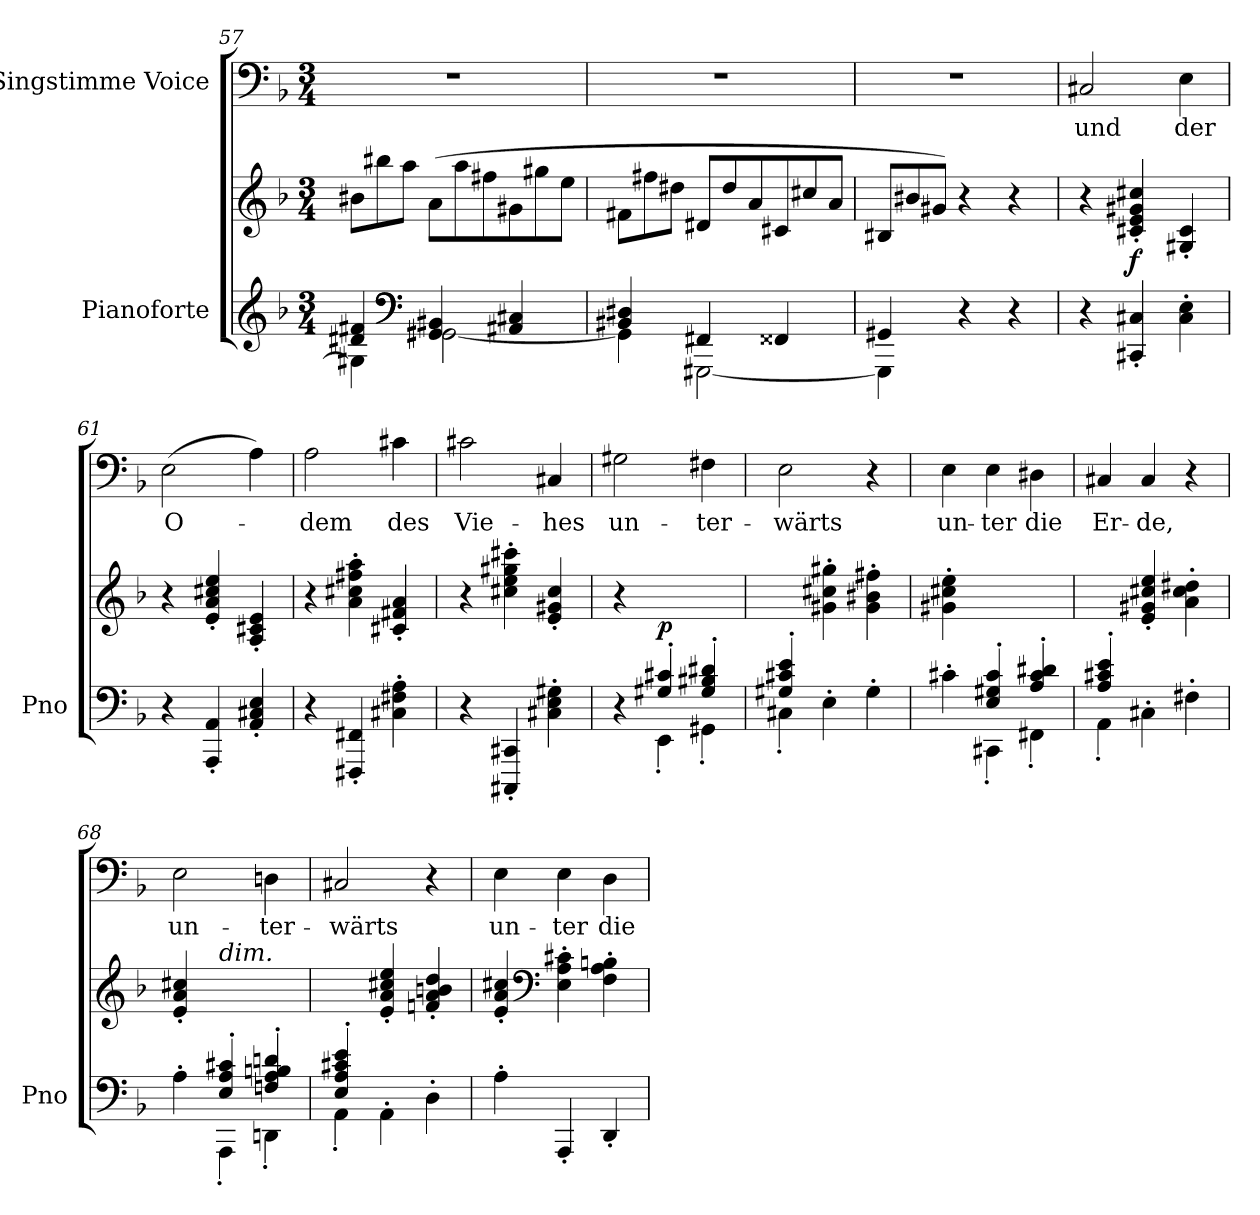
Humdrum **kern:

**kern	**kern	**dynam	**kern	**text
*part2	*part2	*part2	*part1	*part1
*staff3	*staff2	*staff2/3	*staff1	*staff1
*I"Pianoforte	*	*	*I"Singstimme Voice	*
*I'Pno	*	*	*	*
!!LO:PB:g=z
*clefG2	*clefG2	*	*clefF4	*
*k[b-]	*k[b-]	*	*k[b-]	*
*M3/4	*M3/4	*	*M3/4	*
=57	=57	=57	=57	=57
*^	*	*	*	*
*	*	*Xtuplet	*	*	*
4d#X/ 4f#X/	4G#X\]	12b#X\L	.	2.r	.
.	.	12bb#X\	.	.	.
.	.	12aa\J	.	.	.
*clefF4	*	*	*	*	*
4GG#X/ 4BB#X/	[2GG#\	(12a\L	.	.	.
.	.	12aa\	.	.	.
.	.	12ff#X\	.	.	.
4AA#X/ 4C#X/	.	12g#X\	.	.	.
.	.	12gg#X\	.	.	.
.	.	12ee\J	.	.	.
=58	=58	=58	=58	=58	=58
4BB#X/ 4D#X/	4GG#\]	12f#X\L	.	2.r	.
.	.	12ff#X\	.	.	.
.	.	12dd#X\J	.	.	.
4FF#X/	[2GGG#X\	12d#X/L	.	.	.
.	.	12dd#/	.	.	.
.	.	12a/	.	.	.
4FF##X/	.	12c#X/	.	.	.
.	.	12cc#X/	.	.	.
.	.	12a/J	.	.	.
=59	=59	=59	=59	=59	=59
4GG#X/	4GGG#\]	12B#X/L	.	2.r	.
.	.	12b#X/	.	.	.
.	.	12g#X/J)	.	.	.
4r	2ryy	4r	.	.	.
4r	.	4r	.	.	.
*v	*v	*	*	*	*
=60	=60	=60	=60	=60
!	!	!	!	!LO:LY:b
4r	4r	.	2C#X/	und
!	!	!LO:DY:b	!	!
4CC#X/' 4C#X/'	4c#X/'> 4e/'> 4g#X/'> 4cc#X/'>	f	.	.
!	!	!	!	!LO:LY:b
4C#\' 4E\'	4G#X/'> 4c#/'>	.	4E\	der
!!LO:LB:g=z
=61	=61	=61	=61	=61
!	!	!	!	!LO:LY:b
4r	4r	.	(2E\	O-
4AAA/' 4AA/'	4e/'> 4a/'> 4cc#X/'> 4ee/'>	.	.	.
4AA/' 4C#X/' 4E/'	4A/'> 4c#X/'> 4e/'>	.	4A\)	.
!!LO:LB:g=z
=62	=62	=62	=62	=62
!	!	!	!	!LO:LY:b
4r	4r	.	2A\	-dem
4FFF#X/' 4FF#X/'	4a\' 4cc#X\' 4ff#X\' 4aa\'	.	.	.
!	!	!	!	!LO:LY:b
4C#X\' 4F#X\' 4A\'	4c#X/'> 4f#X/'> 4a/'>	.	4c#X\	des
=63	=63	=63	=63	=63
!	!	!	!	!LO:LY:b
4r	4r	.	2c#X\	Vie-
4CCC#X/' 4CC#X/'	4cc#X\' 4ee\' 4gg#X\' 4ccc#X\'	.	.	.
!	!	!	!	!LO:LY:b
4C#X\' 4E\' 4G#X\'	4e/'> 4g#X/'> 4cc#/'>	.	4C#X/	-hes
=64	=64	=64	=64	=64
*^	*	*	*	*
!	!	!	!	!	!LO:LY:b
4ryy	4r	4r	.	2G#X\	un-
!	!	!	!LO:DY:b	!	!
4G#X/'> 4c#X/'>	4EE'<\	2ryy	p	.	.
!	!	!	!	!	!LO:LY:b
4G#/'> 4B#X/'> 4d#X/'>	4GG#X'<\	.	.	4F#X\	-ter-
=65	=65	=65	=65	=65	=65
!	!	!	!	!	!LO:LY:b
4G#X/'> 4c#X/'> 4e/'>	4C#X'<\	4ryy	.	2E\	-wärts
2ryy	4E'<\	4g#X\' 4cc#X\' 4gg#X\'	.	.	.
.	4G#'<\	4g#\' 4b#X\' 4ff#X\'	.	4r	.
=66	=66	=66	=66	=66	=66
!	!	!	!	!	!LO:LY:b
4ryy	4c#X'<\	4g#X\' 4cc#X\' 4ee\'	.	4E\	un-
!	!	!	!	!	!LO:LY:b
4E/'> 4G#X/'> 4c#/'>	4CC#X'<\	2ryy	.	4E\	-ter
!	!	!	!	!	!LO:LY:b
4A/' 4c#/' 4d#X/'	4FF#X'<\	.	.	4D#X\	die
=67	=67	=67	=67	=67	=67
!	!	!	!	!	!LO:LY:b
4A/' 4c#X/' 4e/'	4AA'<\	4ryy	.	4C#X/	Er-
!	!	!	!	!	!LO:LY:b
2ryy	4C#X'<\	4e/' 4g#X/' 4cc#X/' 4ee/'	.	4C#/	-de,
.	4F#X'<\	4a\' 4cc#\' 4dd#X\'	.	4r	.
!!LO:LB:g=z
=68	=68	=68	=68	=68	=68
!	!	!	!	!	!LO:LY:b
4ryy	4A'<\	4e/' 4a/' 4cc#X/'	.	2E\	un-
!	!	!LO:TX:a:i:t=dim.	!	!	!
4E/'> 4A/'> 4c#X/'>	4AAA'<\	2ryy	.	.	.
!	!	!	!	!	!LO:LY:b
4Fn/'> 4A/'> 4Bn/'> 4dn/'>	4DDn'<\	.	.	4Dn\	-ter-
=69	=69	=69	=69	=69	=69
!	!	!	!	!	!LO:LY:b
4E/'> 4A/'> 4c#X/'> 4e/'>	4AA'<\	4ryy	.	2C#X/	-wärts
2ryy	4AA'<\	4e/' 4a/' 4cc#X/' 4ee/'	.	.	.
.	4D'<\	4fn/' 4a/' 4bn/' 4dd/'	.	4r	.
=70	=70	=70	=70	=70	=70
!	!	!	!	!	!LO:LY:b
*v	*v	*	*	*	*
4A'\	4e/' 4a/' 4cc#X/'	.	4E\	un-
*	*clefF4	*	*	*
!	!	!	!	!LO:LY:b
4AAA'/	4E\' 4A\' 4c#X\'	.	4E\	-ter
!	!	!	!	!LO:LY:b
4DD'/	4F\' 4A\' 4Bn\'	.	4D\	die
=	=	=	=	=
*-	*-	*-	*-	*-
